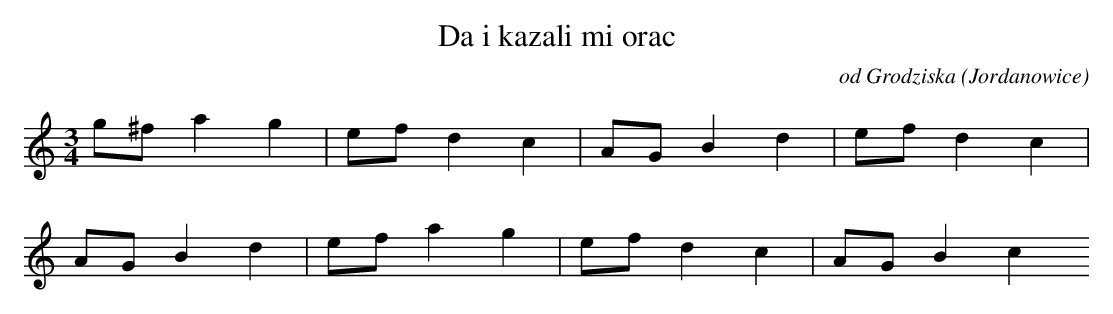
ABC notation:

X:1
T: Da i kazali mi orac
O: od Grodziska (Jordanowice)
M: 3/4
L: 1/8
K: C
g^fa2g2 | efd2c2 | AGB2d2 | efd2c2 |
AGB2d2 | efa2g2 | efd2c2 | AGB2c2
